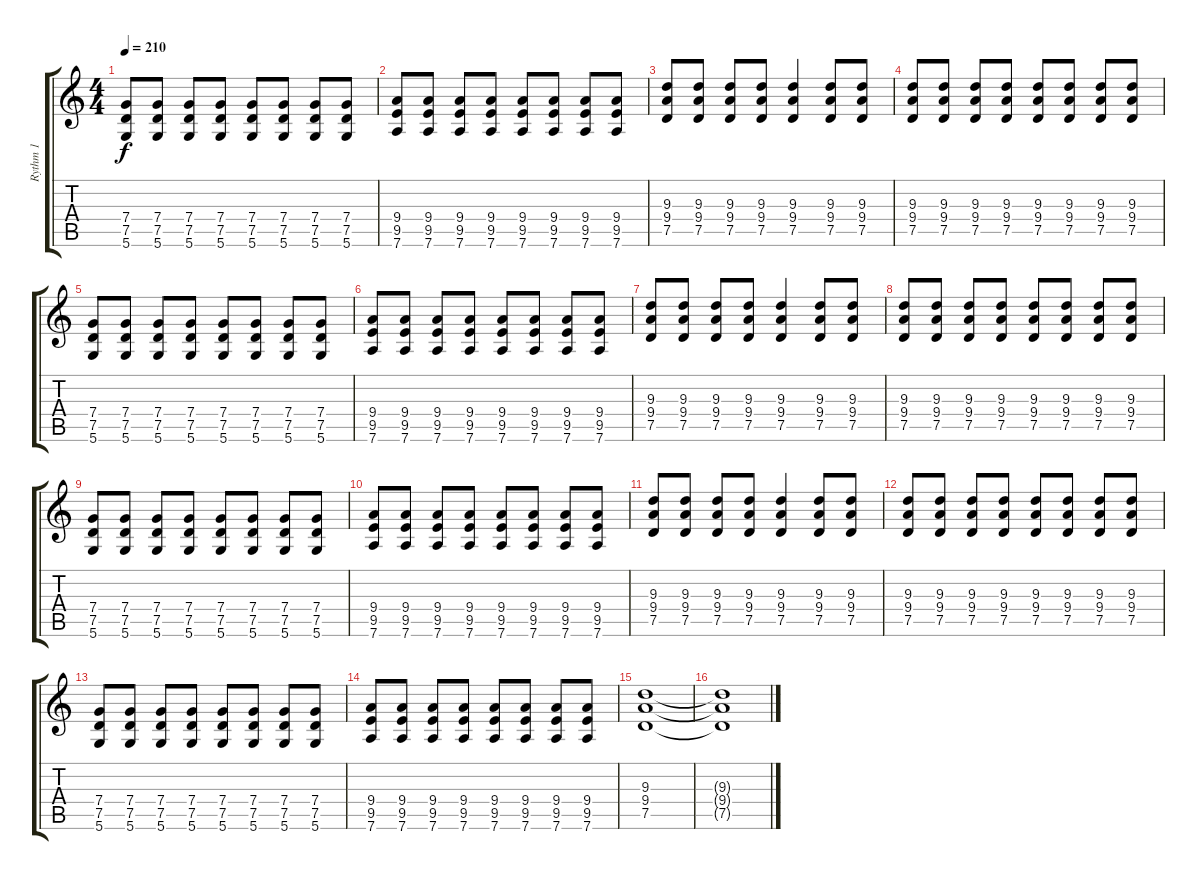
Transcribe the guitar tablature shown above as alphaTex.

\track ("Rythm 1" "Rythm 1") {instrument overdrivenguitar}
\staff {score tabs}
\tuning (D4 A3 F3 C3 G2 D2) {hide}
\ts (4 4)
\tempo 210
\clef g2
\ks c
(7.4 7.5 5.6).8{dy f} (7.4 7.5 5.6).8 (7.4 7.5 5.6).8 (7.4 7.5 5.6).8 (7.4 7.5 5.6).8 (7.4 7.5 5.6).8 (7.4 7.5 5.6).8 (7.4 7.5 5.6).8 |
(9.4 9.5 7.6).8 (9.4 9.5 7.6).8 (9.4 9.5 7.6).8 (9.4 9.5 7.6).8 (9.4 9.5 7.6).8 (9.4 9.5 7.6).8 (9.4 9.5 7.6).8 (9.4 9.5 7.6).8 |
(9.3 9.4 7.5).8 (9.3 9.4 7.5).8 (9.3 9.4 7.5).8 (9.3 9.4 7.5).8 (9.3 9.4 7.5).4 (9.3 9.4 7.5).8 (9.3 9.4 7.5).8 |
(9.3 9.4 7.5).8 (9.3 9.4 7.5).8 (9.3 9.4 7.5).8 (9.3 9.4 7.5).8 (9.3 9.4 7.5).8 (9.3 9.4 7.5).8 (9.3 9.4 7.5).8 (9.3 9.4 7.5).8 |
(7.4 7.5 5.6).8 (7.4 7.5 5.6).8 (7.4 7.5 5.6).8 (7.4 7.5 5.6).8 (7.4 7.5 5.6).8 (7.4 7.5 5.6).8 (7.4 7.5 5.6).8 (7.4 7.5 5.6).8 |
(9.4 9.5 7.6).8 (9.4 9.5 7.6).8 (9.4 9.5 7.6).8 (9.4 9.5 7.6).8 (9.4 9.5 7.6).8 (9.4 9.5 7.6).8 (9.4 9.5 7.6).8 (9.4 9.5 7.6).8 |
(9.3 9.4 7.5).8 (9.3 9.4 7.5).8 (9.3 9.4 7.5).8 (9.3 9.4 7.5).8 (9.3 9.4 7.5).4 (9.3 9.4 7.5).8 (9.3 9.4 7.5).8 |
(9.3 9.4 7.5).8 (9.3 9.4 7.5).8 (9.3 9.4 7.5).8 (9.3 9.4 7.5).8 (9.3 9.4 7.5).8 (9.3 9.4 7.5).8 (9.3 9.4 7.5).8 (9.3 9.4 7.5).8 |
(7.4 7.5 5.6).8 (7.4 7.5 5.6).8 (7.4 7.5 5.6).8 (7.4 7.5 5.6).8 (7.4 7.5 5.6).8 (7.4 7.5 5.6).8 (7.4 7.5 5.6).8 (7.4 7.5 5.6).8 |
(9.4 9.5 7.6).8 (9.4 9.5 7.6).8 (9.4 9.5 7.6).8 (9.4 9.5 7.6).8 (9.4 9.5 7.6).8 (9.4 9.5 7.6).8 (9.4 9.5 7.6).8 (9.4 9.5 7.6).8 |
(9.3 9.4 7.5).8 (9.3 9.4 7.5).8 (9.3 9.4 7.5).8 (9.3 9.4 7.5).8 (9.3 9.4 7.5).4 (9.3 9.4 7.5).8 (9.3 9.4 7.5).8 |
(9.3 9.4 7.5).8 (9.3 9.4 7.5).8 (9.3 9.4 7.5).8 (9.3 9.4 7.5).8 (9.3 9.4 7.5).8 (9.3 9.4 7.5).8 (9.3 9.4 7.5).8 (9.3 9.4 7.5).8 |
(7.4 7.5 5.6).8 (7.4 7.5 5.6).8 (7.4 7.5 5.6).8 (7.4 7.5 5.6).8 (7.4 7.5 5.6).8 (7.4 7.5 5.6).8 (7.4 7.5 5.6).8 (7.4 7.5 5.6).8 |
(9.4 9.5 7.6).8 (9.4 9.5 7.6).8 (9.4 9.5 7.6).8 (9.4 9.5 7.6).8 (9.4 9.5 7.6).8 (9.4 9.5 7.6).8 (9.4 9.5 7.6).8 (9.4 9.5 7.6).8 |
(9.3 9.4 7.5).1 |
(9.3{t} 9.4{t} 7.5{t}).1
